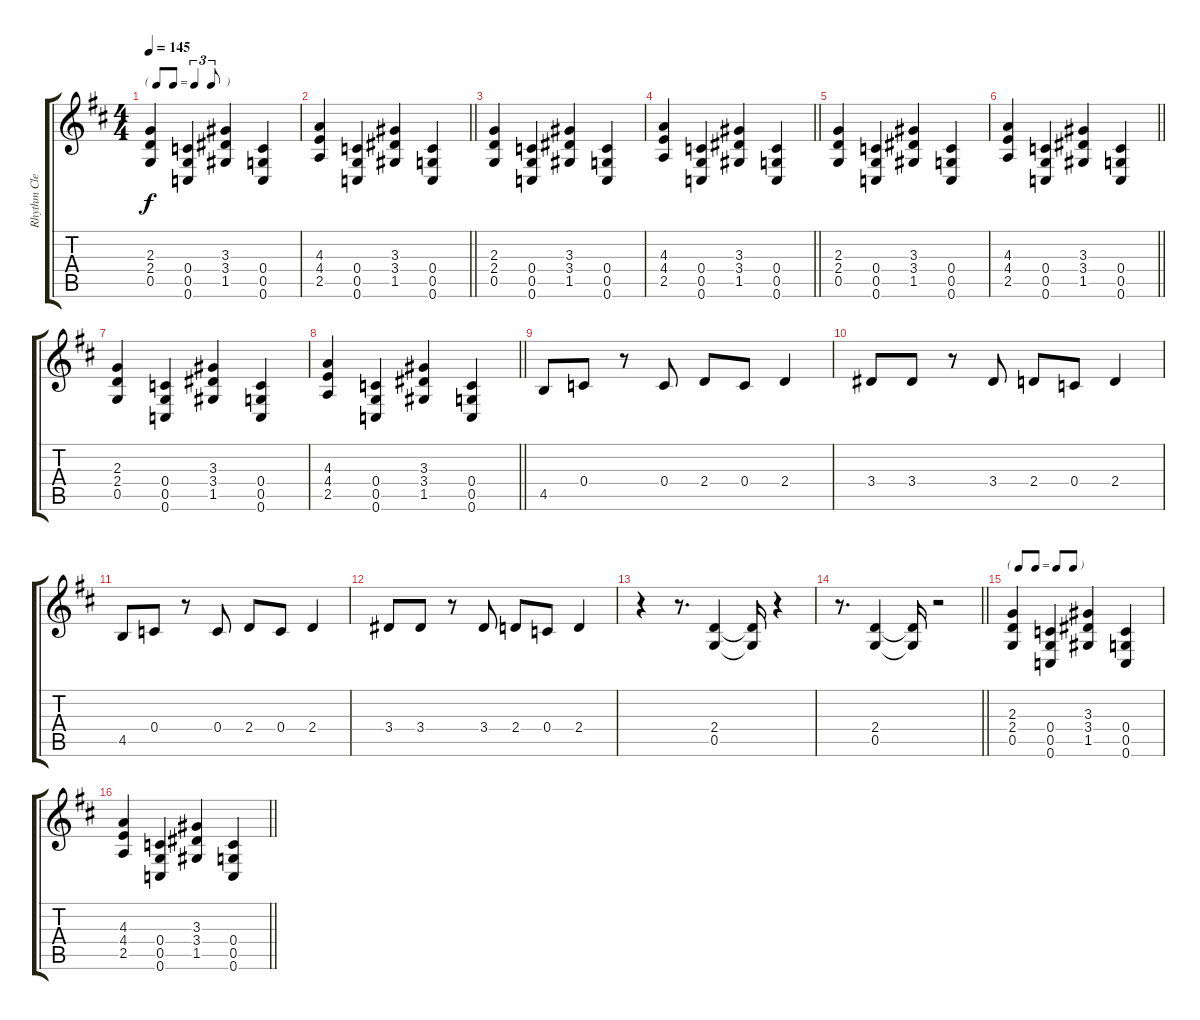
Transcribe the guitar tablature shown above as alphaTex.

\track ("Rhythm Clean" "Rhythm Cle") {instrument overdrivenguitar}
\staff {score tabs}
\tuning (D4 A3 F3 C3 G2 C2) {hide}
\ts (4 4)
\tf triplet8th
\tempo 145
\clef g2
\ks d
(2.3 2.4 0.5).4{dy f} (0.4 0.5 0.6).4 (3.3 3.4 1.5).4 (0.4 0.5 0.6).4 |
\barLineRight lightlight
(4.3 4.4 2.5).4 (0.4 0.5 0.6).4 (3.3 3.4 1.5).4 (0.4 0.5 0.6).4 |
(2.3 2.4 0.5).4 (0.4 0.5 0.6).4 (3.3 3.4 1.5).4 (0.4 0.5 0.6).4 |
\barLineRight lightlight
(4.3 4.4 2.5).4 (0.4 0.5 0.6).4 (3.3 3.4 1.5).4 (0.4 0.5 0.6).4 |
(2.3 2.4 0.5).4 (0.4 0.5 0.6).4 (3.3 3.4 1.5).4 (0.4 0.5 0.6).4 |
\barLineRight lightlight
(4.3 4.4 2.5).4 (0.4 0.5 0.6).4 (3.3 3.4 1.5).4 (0.4 0.5 0.6).4 |
(2.3 2.4 0.5).4 (0.4 0.5 0.6).4 (3.3 3.4 1.5).4 (0.4 0.5 0.6).4 |
\barLineRight lightlight
(4.3 4.4 2.5).4 (0.4 0.5 0.6).4 (3.3 3.4 1.5).4 (0.4 0.5 0.6).4 |
4.5.8 0.4.8 r.8 0.4.8 2.4.8 0.4.8 2.4.4 |
3.4.8 3.4.8 r.8 3.4.8 2.4.8 0.4.8 2.4.4 |
4.5.8 0.4.8 r.8 0.4.8 2.4.8 0.4.8 2.4.4 |
3.4.8 3.4.8 r.8 3.4.8 2.4.8 0.4.8 2.4.4 |
r.4 r.8{d} (2.4 0.5).4 (2.4{t} 0.5{t}).16 r.4 |
\barLineRight lightlight
r.8{d} (2.4 0.5).4 (2.4{t} 0.5{t}).16 r.2 |
\tf none
(2.3 2.4 0.5).4 (0.4 0.5 0.6).4 (3.3 3.4 1.5).4 (0.4 0.5 0.6).4 |
\barLineRight lightlight
(4.3 4.4 2.5).4 (0.4 0.5 0.6).4 (3.3 3.4 1.5).4 (0.4 0.5 0.6).4
